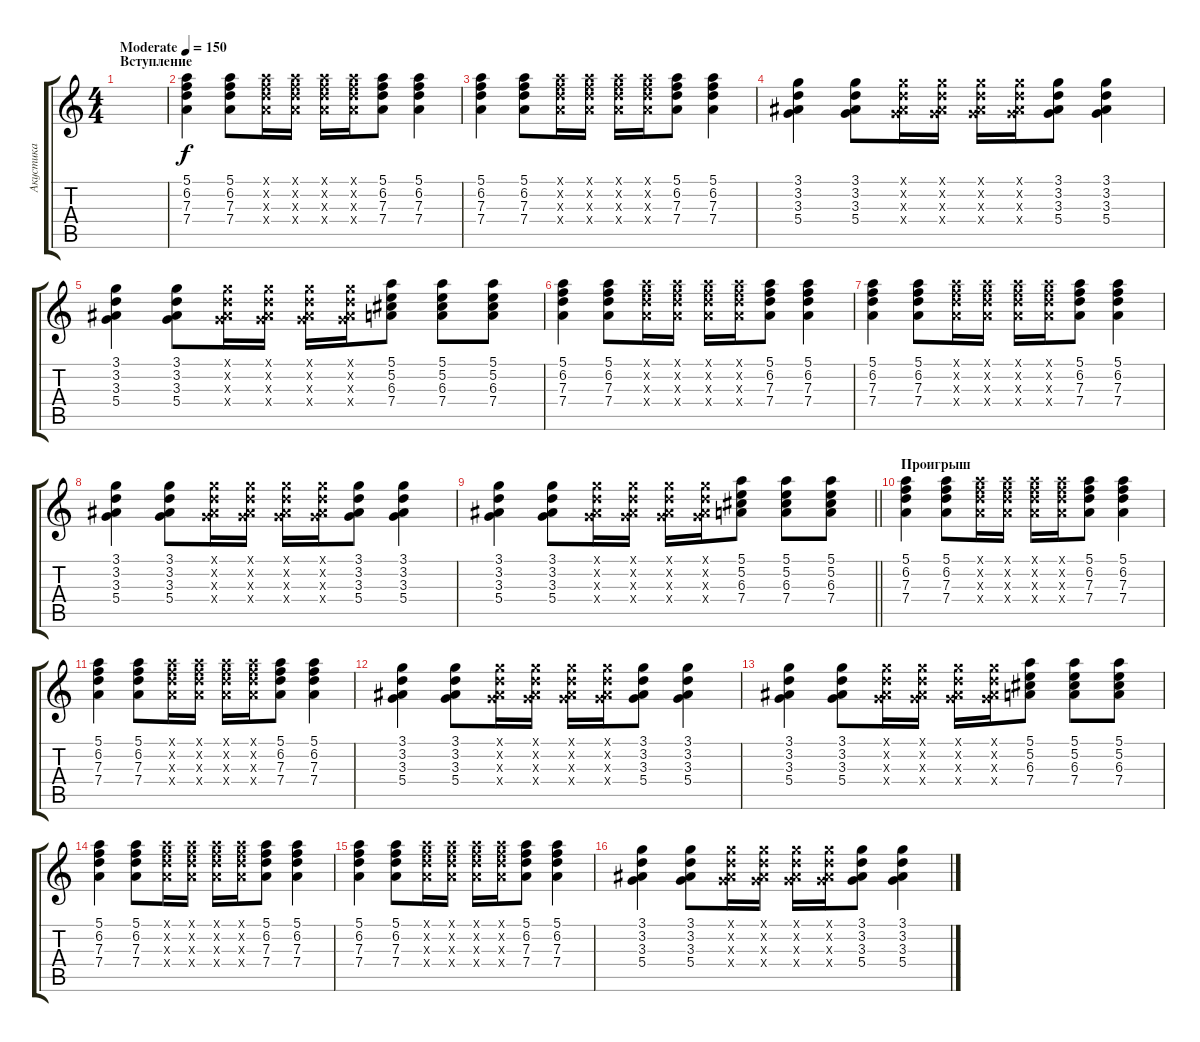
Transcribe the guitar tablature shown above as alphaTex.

\track ("Акустика" "Акустика") {instrument electricguitarclean}
\staff {score tabs}
\tuning (E4 B3 G3 D3 A2 E2) {hide}
\ts (4 4)
\section ("" "Вступление")
\tempo (150 "Moderate")
\clef g2
\ks c
|
(5.1 6.2 7.3 7.4).4{instrument electricguitarclean} (5.1 6.2 7.3 7.4).8 (5.1{x} 6.2{x} 7.3{x} 7.4{x}).16 (5.1{x} 6.2{x} 7.3{x} 7.4{x}).16 (5.1{x} 6.2{x} 7.3{x} 7.4{x}).16 (5.1{x} 6.2{x} 7.3{x} 7.4{x}).16 (5.1 6.2 7.3 7.4).8 (5.1 6.2 7.3 7.4).4 |
(5.1 6.2 7.3 7.4).4 (5.1 6.2 7.3 7.4).8 (5.1{x} 6.2{x} 7.3{x} 7.4{x}).16 (5.1{x} 6.2{x} 7.3{x} 7.4{x}).16 (5.1{x} 6.2{x} 7.3{x} 7.4{x}).16 (5.1{x} 6.2{x} 7.3{x} 7.4{x}).16 (5.1 6.2 7.3 7.4).8 (5.1 6.2 7.3 7.4).4 |
(3.1 3.2 3.3 5.4).4 (3.1 3.2 3.3 5.4).8 (3.1{x} 3.2{x} 3.3{x} 5.4{x}).16 (3.1{x} 3.2{x} 3.3{x} 5.4{x}).16 (3.1{x} 3.2{x} 3.3{x} 5.4{x}).16 (3.1{x} 3.2{x} 3.3{x} 5.4{x}).16 (3.1 3.2 3.3 5.4).8 (3.1 3.2 3.3 5.4).4 |
(3.1 3.2 3.3 5.4).4 (3.1 3.2 3.3 5.4).8 (3.1{x} 3.2{x} 3.3{x} 5.4{x}).16 (3.1{x} 3.2{x} 3.3{x} 5.4{x}).16 (3.1{x} 3.2{x} 3.3{x} 5.4{x}).16 (3.1{x} 3.2{x} 3.3{x} 5.4{x}).16 (5.1 5.2 6.3 7.4).8 (5.1 5.2 6.3 7.4).8 (5.1 5.2 6.3 7.4).8 |
(5.1 6.2 7.3 7.4).4 (5.1 6.2 7.3 7.4).8 (5.1{x} 6.2{x} 7.3{x} 7.4{x}).16 (5.1{x} 6.2{x} 7.3{x} 7.4{x}).16 (5.1{x} 6.2{x} 7.3{x} 7.4{x}).16 (5.1{x} 6.2{x} 7.3{x} 7.4{x}).16 (5.1 6.2 7.3 7.4).8 (5.1 6.2 7.3 7.4).4 |
(5.1 6.2 7.3 7.4).4 (5.1 6.2 7.3 7.4).8 (5.1{x} 6.2{x} 7.3{x} 7.4{x}).16 (5.1{x} 6.2{x} 7.3{x} 7.4{x}).16 (5.1{x} 6.2{x} 7.3{x} 7.4{x}).16 (5.1{x} 6.2{x} 7.3{x} 7.4{x}).16 (5.1 6.2 7.3 7.4).8 (5.1 6.2 7.3 7.4).4 |
(3.1 3.2 3.3 5.4).4 (3.1 3.2 3.3 5.4).8 (3.1{x} 3.2{x} 3.3{x} 5.4{x}).16 (3.1{x} 3.2{x} 3.3{x} 5.4{x}).16 (3.1{x} 3.2{x} 3.3{x} 5.4{x}).16 (3.1{x} 3.2{x} 3.3{x} 5.4{x}).16 (3.1 3.2 3.3 5.4).8 (3.1 3.2 3.3 5.4).4 |
\barLineRight lightlight
(3.1 3.2 3.3 5.4).4 (3.1 3.2 3.3 5.4).8 (3.1{x} 3.2{x} 3.3{x} 5.4{x}).16 (3.1{x} 3.2{x} 3.3{x} 5.4{x}).16 (3.1{x} 3.2{x} 3.3{x} 5.4{x}).16 (3.1{x} 3.2{x} 3.3{x} 5.4{x}).16 (5.1 5.2 6.3 7.4).8 (5.1 5.2 6.3 7.4).8 (5.1 5.2 6.3 7.4).8 |
\section ("" "Проигрыш")
(5.1 6.2 7.3 7.4).4 (5.1 6.2 7.3 7.4).8 (5.1{x} 6.2{x} 7.3{x} 7.4{x}).16 (5.1{x} 6.2{x} 7.3{x} 7.4{x}).16 (5.1{x} 6.2{x} 7.3{x} 7.4{x}).16 (5.1{x} 6.2{x} 7.3{x} 7.4{x}).16 (5.1 6.2 7.3 7.4).8 (5.1 6.2 7.3 7.4).4 |
(5.1 6.2 7.3 7.4).4 (5.1 6.2 7.3 7.4).8 (5.1{x} 6.2{x} 7.3{x} 7.4{x}).16 (5.1{x} 6.2{x} 7.3{x} 7.4{x}).16 (5.1{x} 6.2{x} 7.3{x} 7.4{x}).16 (5.1{x} 6.2{x} 7.3{x} 7.4{x}).16 (5.1 6.2 7.3 7.4).8 (5.1 6.2 7.3 7.4).4 |
(3.1 3.2 3.3 5.4).4 (3.1 3.2 3.3 5.4).8 (3.1{x} 3.2{x} 3.3{x} 5.4{x}).16 (3.1{x} 3.2{x} 3.3{x} 5.4{x}).16 (3.1{x} 3.2{x} 3.3{x} 5.4{x}).16 (3.1{x} 3.2{x} 3.3{x} 5.4{x}).16 (3.1 3.2 3.3 5.4).8 (3.1 3.2 3.3 5.4).4 |
(3.1 3.2 3.3 5.4).4 (3.1 3.2 3.3 5.4).8 (3.1{x} 3.2{x} 3.3{x} 5.4{x}).16 (3.1{x} 3.2{x} 3.3{x} 5.4{x}).16 (3.1{x} 3.2{x} 3.3{x} 5.4{x}).16 (3.1{x} 3.2{x} 3.3{x} 5.4{x}).16 (5.1 5.2 6.3 7.4).8 (5.1 5.2 6.3 7.4).8 (5.1 5.2 6.3 7.4).8 |
(5.1 6.2 7.3 7.4).4 (5.1 6.2 7.3 7.4).8 (5.1{x} 6.2{x} 7.3{x} 7.4{x}).16 (5.1{x} 6.2{x} 7.3{x} 7.4{x}).16 (5.1{x} 6.2{x} 7.3{x} 7.4{x}).16 (5.1{x} 6.2{x} 7.3{x} 7.4{x}).16 (5.1 6.2 7.3 7.4).8 (5.1 6.2 7.3 7.4).4 |
(5.1 6.2 7.3 7.4).4 (5.1 6.2 7.3 7.4).8 (5.1{x} 6.2{x} 7.3{x} 7.4{x}).16 (5.1{x} 6.2{x} 7.3{x} 7.4{x}).16 (5.1{x} 6.2{x} 7.3{x} 7.4{x}).16 (5.1{x} 6.2{x} 7.3{x} 7.4{x}).16 (5.1 6.2 7.3 7.4).8 (5.1 6.2 7.3 7.4).4 |
(3.1 3.2 3.3 5.4).4 (3.1 3.2 3.3 5.4).8 (3.1{x} 3.2{x} 3.3{x} 5.4{x}).16 (3.1{x} 3.2{x} 3.3{x} 5.4{x}).16 (3.1{x} 3.2{x} 3.3{x} 5.4{x}).16 (3.1{x} 3.2{x} 3.3{x} 5.4{x}).16 (3.1 3.2 3.3 5.4).8 (3.1 3.2 3.3 5.4).4
